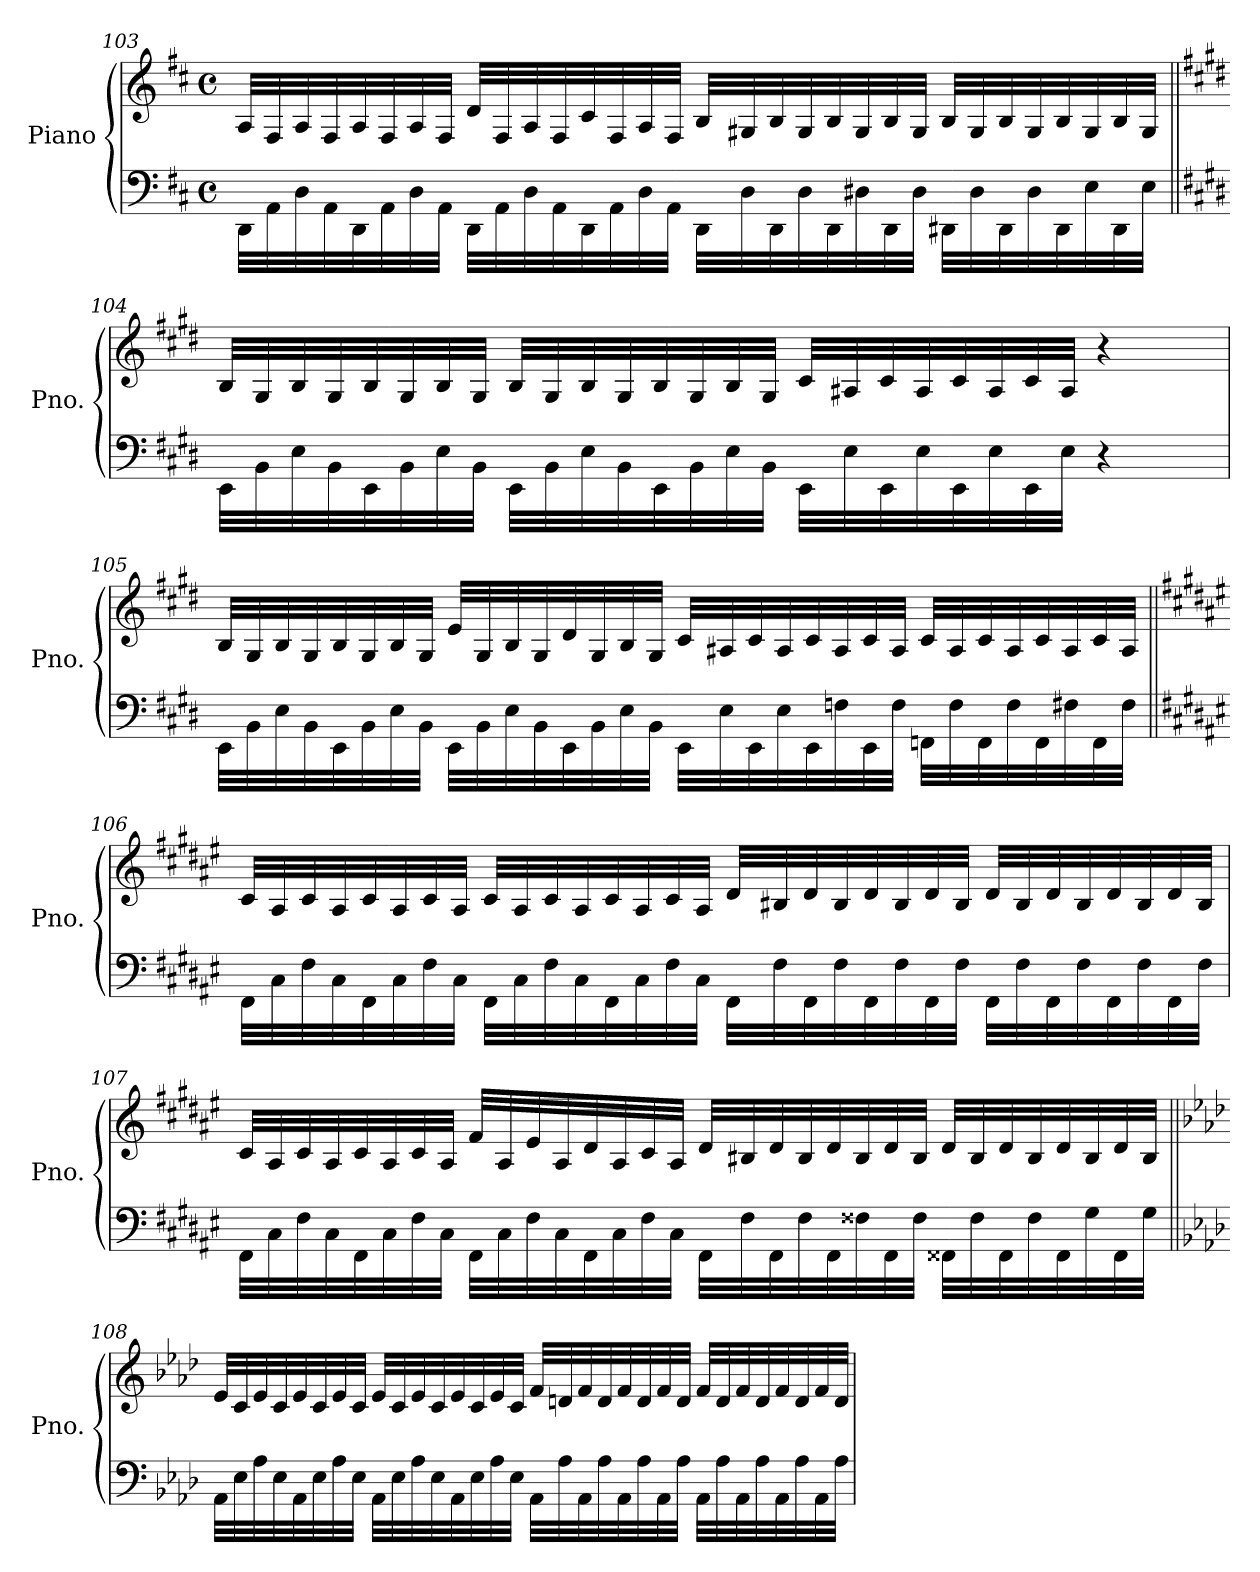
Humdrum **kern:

**kern	**kern
*part1	*part1
*staff2	*staff1
*I"Piano	*
*I'Pno.	*
!!LO:LB:g=z
*clefF4	*clefG2
*k[f#c#]	*k[f#c#]
*M4/4	*M4/4
*met(c)	*met(c)
=103	=103
32DD\LLL	32A/LLL
32AA\	32F#/
32D\	32A/
32AA\	32F#/
32DD\	32A/
32AA\	32F#/
32D\	32A/
32AA\JJJ	32F#/JJJ
32DD\LLL	32d/LLL
32AA\	32F#/
32D\	32A/
32AA\	32F#/
32DD\	32c#/
32AA\	32F#/
32D\	32A/
32AA\JJJ	32F#/JJJ
32DD\LLL	32B/LLL
32D\	32G#X/
32DD\	32B/
32D\	32G#/
32DD\	32B/
32D#X\	32G#/
32DD\	32B/
32D#\JJJ	32G#/JJJ
32DD#X\LLL	32B/LLL
32D#\	32G#/
32DD#\	32B/
32D#\	32G#/
32DD#\	32B/
32E\	32G#/
32DD#\	32B/
32E\JJJ	32G#/JJJ
!!LO:LB:g=z
=104||	=104||
*k[f#c#g#d#]	*k[f#c#g#d#]
32EE\LLL	32B/LLL
32BB\	32G#/
32E\	32B/
32BB\	32G#/
32EE\	32B/
32BB\	32G#/
32E\	32B/
32BB\JJJ	32G#/JJJ
32EE\LLL	32B/LLL
32BB\	32G#/
32E\	32B/
32BB\	32G#/
32EE\	32B/
32BB\	32G#/
32E\	32B/
32BB\JJJ	32G#/JJJ
32EE\LLL	32c#/LLL
32E\	32A#X/
32EE\	32c#/
32E\	32A#/
32EE\	32c#/
32E\	32A#/
32EE\	32c#/
32E\JJJ	32A#/JJJ
4r	4r
!!LO:PB:g=z
=105	=105
32EE\LLL	32B/LLL
32BB\	32G#/
32E\	32B/
32BB\	32G#/
32EE\	32B/
32BB\	32G#/
32E\	32B/
32BB\JJJ	32G#/JJJ
32EE\LLL	32e/LLL
32BB\	32G#/
32E\	32B/
32BB\	32G#/
32EE\	32d#/
32BB\	32G#/
32E\	32B/
32BB\JJJ	32G#/JJJ
32EE\LLL	32c#/LLL
32E\	32A#X/
32EE\	32c#/
32E\	32A#/
32EE\	32c#/
32Fn\	32A#/
32EE\	32c#/
32F\JJJ	32A#/JJJ
32FFn\LLL	32c#/LLL
32F\	32A#/
32FF\	32c#/
32F\	32A#/
32FF\	32c#/
32F#X\	32A#/
32FF\	32c#/
32F#\JJJ	32A#/JJJ
!!LO:LB:g=z
=106||	=106||
*k[f#c#g#d#a#e#]	*k[f#c#g#d#a#e#]
32FF#\LLL	32c#/LLL
32C#\	32A#/
32F#\	32c#/
32C#\	32A#/
32FF#\	32c#/
32C#\	32A#/
32F#\	32c#/
32C#\JJJ	32A#/JJJ
32FF#\LLL	32c#/LLL
32C#\	32A#/
32F#\	32c#/
32C#\	32A#/
32FF#\	32c#/
32C#\	32A#/
32F#\	32c#/
32C#\JJJ	32A#/JJJ
32FF#\LLL	32d#/LLL
32F#\	32B#X/
32FF#\	32d#/
32F#\	32B#/
32FF#\	32d#/
32F#\	32B#/
32FF#\	32d#/
32F#\JJJ	32B#/JJJ
32FF#\LLL	32d#/LLL
32F#\	32B#/
32FF#\	32d#/
32F#\	32B#/
32FF#\	32d#/
32F#\	32B#/
32FF#\	32d#/
32F#\JJJ	32B#/JJJ
!!LO:LB:g=z
=107	=107
32FF#\LLL	32c#/LLL
32C#\	32A#/
32F#\	32c#/
32C#\	32A#/
32FF#\	32c#/
32C#\	32A#/
32F#\	32c#/
32C#\JJJ	32A#/JJJ
32FF#\LLL	32f#/LLL
32C#\	32A#/
32F#\	32e#/
32C#\	32A#/
32FF#\	32d#/
32C#\	32A#/
32F#\	32c#/
32C#\JJJ	32A#/JJJ
32FF#\LLL	32d#/LLL
32F#\	32B#X/
32FF#\	32d#/
32F#\	32B#/
32FF#\	32d#/
32F##X\	32B#/
32FF#\	32d#/
32F##\JJJ	32B#/JJJ
32FF##X\LLL	32d#/LLL
32F##\	32B#/
32FF##\	32d#/
32F##\	32B#/
32FF##\	32d#/
32G#\	32B#/
32FF##\	32d#/
32G#\JJJ	32B#/JJJ
!!LO:LB:g=z
=108||	=108||
*k[b-e-a-d-]	*k[b-e-a-d-]
32AA-\LLL	32e-/LLL
32E-\	32c/
32A-\	32e-/
32E-\	32c/
32AA-\	32e-/
32E-\	32c/
32A-\	32e-/
32E-\JJJ	32c/JJJ
32AA-\LLL	32e-/LLL
32E-\	32c/
32A-\	32e-/
32E-\	32c/
32AA-\	32e-/
32E-\	32c/
32A-\	32e-/
32E-\JJJ	32c/JJJ
32AA-\LLL	32f/LLL
32A-\	32dn/
32AA-\	32f/
32A-\	32d/
32AA-\	32f/
32A-\	32d/
32AA-\	32f/
32A-\JJJ	32d/JJJ
32AA-\LLL	32f/LLL
32A-\	32d/
32AA-\	32f/
32A-\	32d/
32AA-\	32f/
32A-\	32d/
32AA-\	32f/
32A-\JJJ	32d/JJJ
=	=
*-	*-
